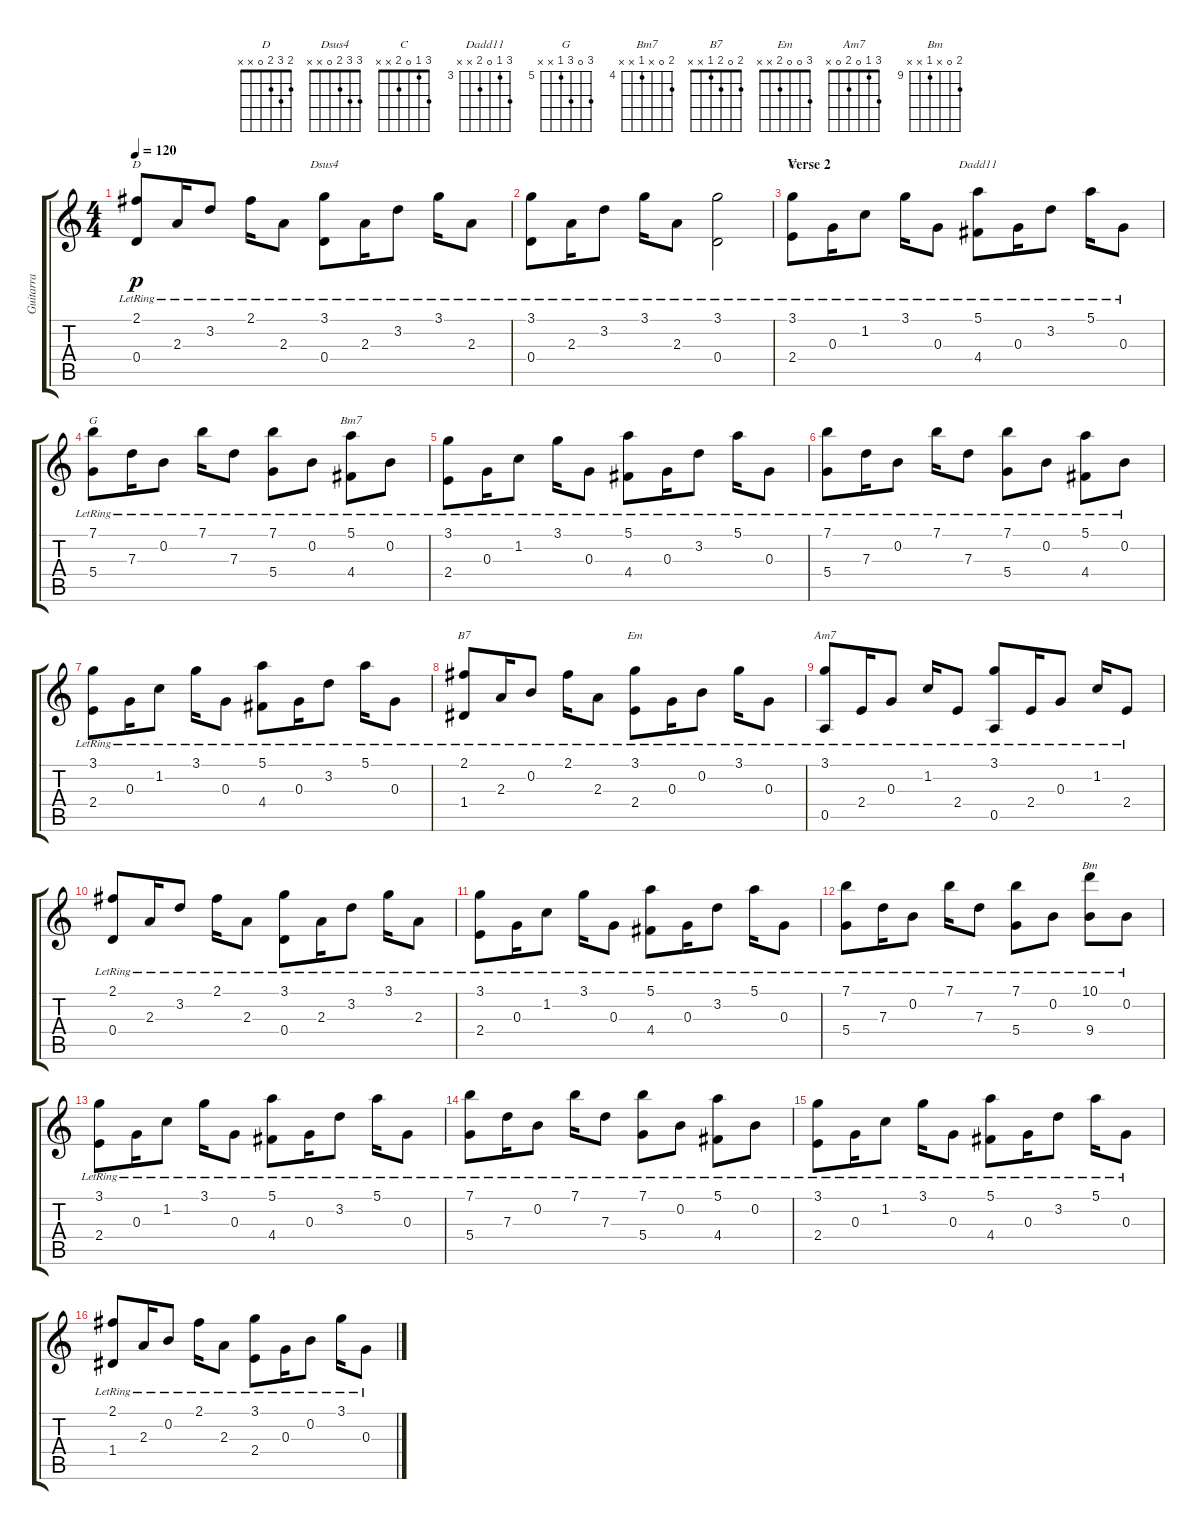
\track ("Guitarra" "Guitarra") {instrument acousticguitarnylon}
\staff {score tabs}
\tuning (E4 B3 G3 D3 A2 E2) {hide}
\chord ("D" 2 3 2 0 x x)
\chord ("Dsus4" 3 3 2 0 x x)
\chord ("C" 3 1 0 2 x x)
\chord ("Dadd11" 5 3 0 4 x x) {firstfret 3}
\chord ("G" 7 0 7 5 x x) {firstfret 5}
\chord ("Bm7" 5 0 x 4 x x) {firstfret 4}
\chord ("B7" 2 0 2 1 x x)
\chord ("Em" 3 0 0 2 x x)
\chord ("Am7" 3 1 0 2 0 x)
\chord ("Bm" 10 0 x 9 x x) {firstfret 9}
\ts (4 4)
\tempo 120
\clef g2
\ks c
(2.1{lr} 0.4{lr}).8{ch "D" dy p} 2.3{lr}.16 3.2{lr}.8 2.1{lr}.16 2.3{lr}.8 (3.1{lr} 0.4{lr}).8{ch "Dsus4"} 2.3{lr}.16 3.2{lr}.8 3.1{lr}.16 2.3{lr}.8 |
(3.1{lr} 0.4{lr}).8 2.3{lr}.16 3.2{lr}.8 3.1{lr}.16 2.3{lr}.8 (3.1{lr} 0.4{lr}).2 |
\section ("" "Verse 2")
(3.1{lr} 2.4{lr}).8{ch "C"} 0.3{lr}.16 1.2{lr}.8 3.1{lr}.16 0.3{lr}.8 (5.1{lr} 4.4{lr}).8{ch "Dadd11"} 0.3{lr}.16 3.2{lr}.8 5.1{lr}.16 0.3{lr}.8 |
(7.1{lr} 5.4{lr}).8{ch "G"} 7.3{lr}.16 0.2{lr}.8 7.1{lr}.16 7.3{lr}.8 (7.1{lr} 5.4{lr}).8 0.2{lr}.8 (5.1{lr} 4.4{lr}).8{ch "Bm7"} 0.2{lr}.8 |
(3.1{lr} 2.4{lr}).8 0.3{lr}.16 1.2{lr}.8 3.1{lr}.16 0.3{lr}.8 (5.1{lr} 4.4{lr}).8 0.3{lr}.16 3.2{lr}.8 5.1{lr}.16 0.3{lr}.8 |
(7.1{lr} 5.4{lr}).8 7.3{lr}.16 0.2{lr}.8 7.1{lr}.16 7.3{lr}.8 (7.1{lr} 5.4{lr}).8 0.2{lr}.8 (5.1{lr} 4.4{lr}).8 0.2{lr}.8 |
(3.1{lr} 2.4{lr}).8 0.3{lr}.16 1.2{lr}.8 3.1{lr}.16 0.3{lr}.8 (5.1{lr} 4.4{lr}).8 0.3{lr}.16 3.2{lr}.8 5.1{lr}.16 0.3{lr}.8 |
(2.1{lr} 1.4{lr}).8{ch "B7"} 2.3{lr}.16 0.2{lr}.8 2.1{lr}.16 2.3{lr}.8 (3.1{lr} 2.4{lr}).8{ch "Em"} 0.3{lr}.16 0.2{lr}.8 3.1{lr}.16 0.3{lr}.8 |
(3.1{lr} 0.5{lr}).8{ch "Am7"} 2.4{lr}.16 0.3{lr}.8 1.2{lr}.16 2.4{lr}.8 (3.1{lr} 0.5{lr}).8 2.4{lr}.16 0.3{lr}.8 1.2{lr}.16 2.4{lr}.8 |
(2.1{lr} 0.4{lr}).8 2.3{lr}.16 3.2{lr}.8 2.1{lr}.16 2.3{lr}.8 (3.1{lr} 0.4{lr}).8 2.3{lr}.16 3.2{lr}.8 3.1{lr}.16 2.3{lr}.8 |
(3.1{lr} 2.4{lr}).8 0.3{lr}.16 1.2{lr}.8 3.1{lr}.16 0.3{lr}.8 (5.1{lr} 4.4{lr}).8 0.3{lr}.16 3.2{lr}.8 5.1{lr}.16 0.3{lr}.8 |
(7.1{lr} 5.4{lr}).8 7.3{lr}.16 0.2{lr}.8 7.1{lr}.16 7.3{lr}.8 (7.1{lr} 5.4{lr}).8 0.2{lr}.8 (10.1{lr} 9.4{lr}).8{ch "Bm"} 0.2{lr}.8 |
(3.1{lr} 2.4{lr}).8 0.3{lr}.16 1.2{lr}.8 3.1{lr}.16 0.3{lr}.8 (5.1{lr} 4.4{lr}).8 0.3{lr}.16 3.2{lr}.8 5.1{lr}.16 0.3{lr}.8 |
(7.1{lr} 5.4{lr}).8 7.3{lr}.16 0.2{lr}.8 7.1{lr}.16 7.3{lr}.8 (7.1{lr} 5.4{lr}).8 0.2{lr}.8 (5.1{lr} 4.4{lr}).8 0.2{lr}.8 |
(3.1{lr} 2.4{lr}).8 0.3{lr}.16 1.2{lr}.8 3.1{lr}.16 0.3{lr}.8 (5.1{lr} 4.4{lr}).8 0.3{lr}.16 3.2{lr}.8 5.1{lr}.16 0.3{lr}.8 |
(2.1{lr} 1.4{lr}).8 2.3{lr}.16 0.2{lr}.8 2.1{lr}.16 2.3{lr}.8 (3.1{lr} 2.4{lr}).8 0.3{lr}.16 0.2{lr}.8 3.1{lr}.16 0.3{lr}.8
